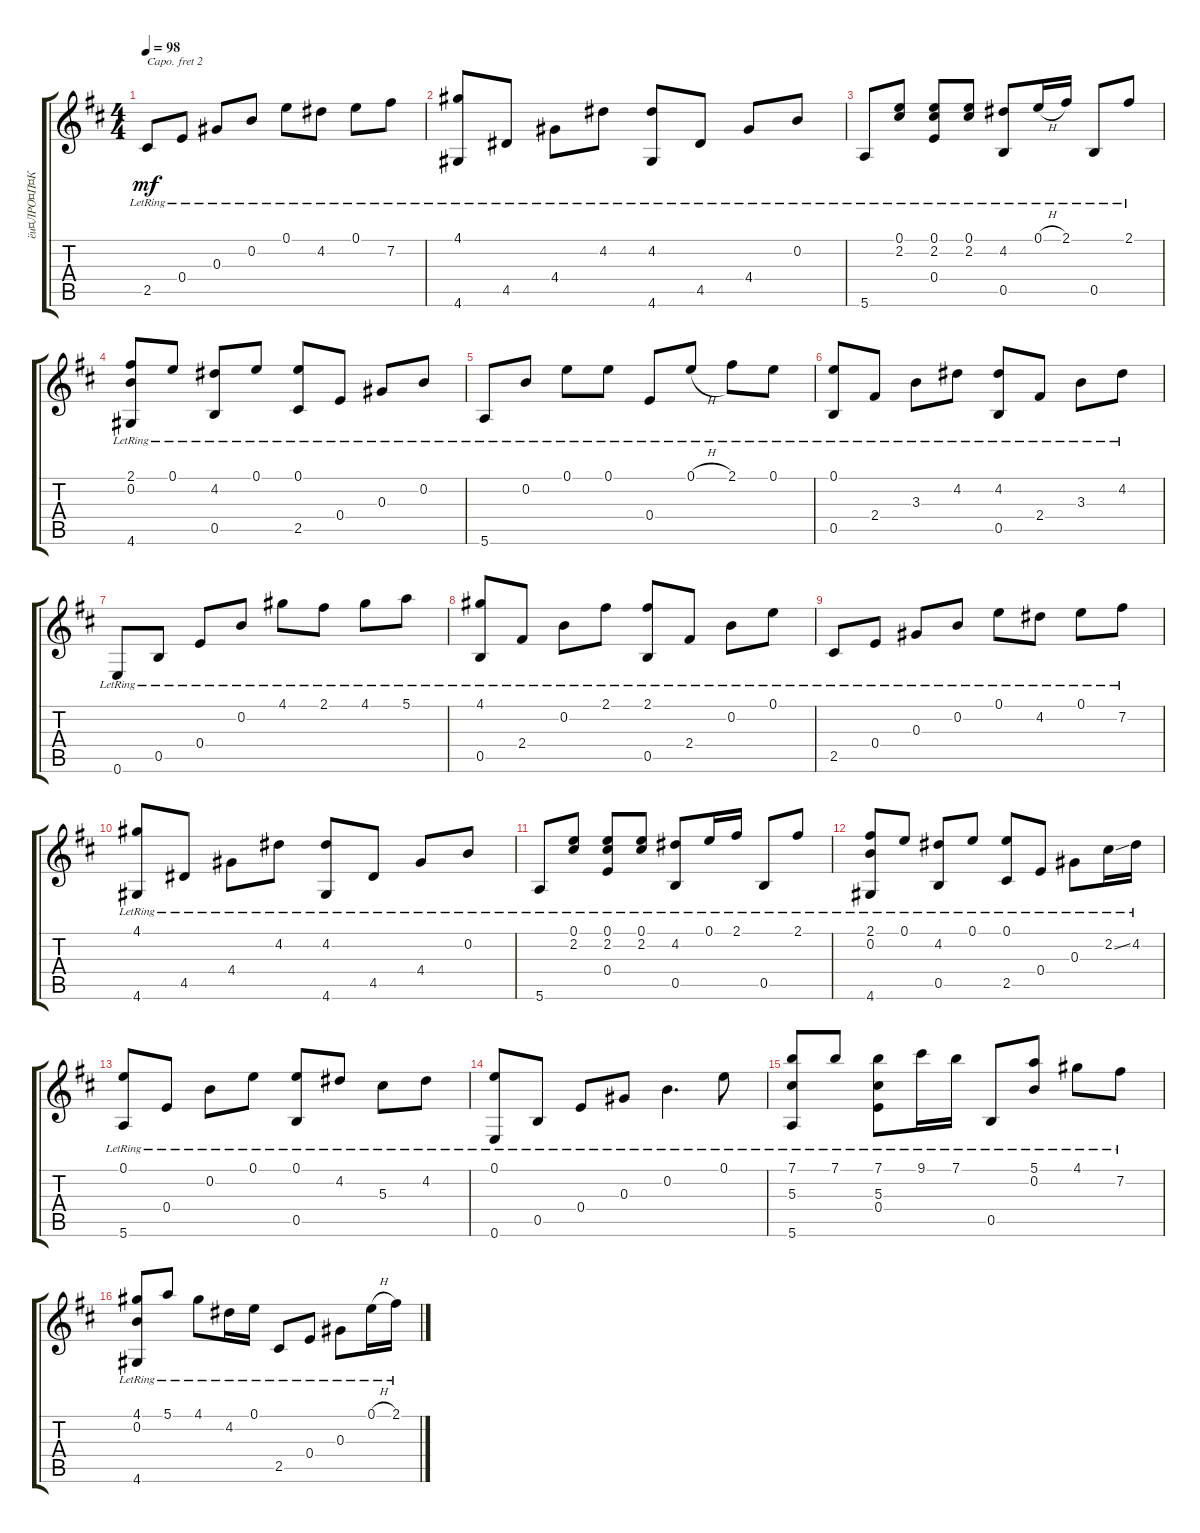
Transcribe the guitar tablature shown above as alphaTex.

\track ("ёи¤ЛРО¤П¤К¤¤¤±¤м¤Й" "ёи¤ЛРО¤П¤К") {instrument acousticguitarsteel}
\staff {score tabs}
\capo 2
\tuning (D4 A3 Gb3 D3 A2 D2) {hide}
\ts (4 4)
\tempo 98
\clef g2
\ks d
2.5{lr}.8{dy mf} 0.4{lr}.8 0.3{lr}.8 0.2{lr}.8 0.1{lr}.8 4.2{lr}.8 0.1{lr}.8 7.2{lr}.8 |
(4.1{lr} 4.6{lr}).8 4.5{lr}.8 4.4{lr}.8 4.2{lr}.8 (4.2{lr} 4.6{lr}).8 4.5{lr}.8 4.4{lr}.8 0.2{lr}.8 |
5.6{lr}.8 (0.1{lr} 2.2{lr}).8 (0.1{lr} 2.2{lr} 0.4{lr}).8 (0.1{lr} 2.2{lr}).8 (4.2{lr} 0.5{lr}).8 0.1{h lr}.16 2.1{lr}.16 0.5{lr}.8 2.1{lr}.8 |
(2.1{lr} 0.2{lr} 4.6{lr}).8 0.1{lr}.8 (4.2{lr} 0.5{lr}).8 0.1{lr}.8 (0.1{lr} 2.5{lr}).8 0.4{lr}.8 0.3{lr}.8 0.2{lr}.8 |
5.6{lr}.8 0.2{lr}.8 0.1{lr}.8 0.1{lr}.8 0.4{lr}.8 0.1{h lr}.8 2.1{lr}.8 0.1{lr}.8 |
(0.1{lr} 0.5{lr}).8 2.4{lr}.8 3.3{lr}.8 4.2{lr}.8 (4.2{lr} 0.5{lr}).8 2.4{lr}.8 3.3{lr}.8 4.2{lr}.8 |
0.6{lr}.8 0.5{lr}.8 0.4{lr}.8 0.2{lr}.8 4.1{lr}.8 2.1{lr}.8 4.1{lr}.8 5.1{lr}.8 |
(4.1{lr} 0.5{lr}).8 2.4{lr}.8 0.2{lr}.8 2.1{lr}.8 (2.1{lr} 0.5{lr}).8 2.4{lr}.8 0.2{lr}.8 0.1{lr}.8 |
2.5{lr}.8 0.4{lr}.8 0.3{lr}.8 0.2{lr}.8 0.1{lr}.8 4.2{lr}.8 0.1{lr}.8 7.2{lr}.8 |
(4.1{lr} 4.6{lr}).8 4.5{lr}.8 4.4{lr}.8 4.2{lr}.8 (4.2{lr} 4.6{lr}).8 4.5{lr}.8 4.4{lr}.8 0.2{lr}.8 |
5.6{lr}.8 (0.1{lr} 2.2{lr}).8 (0.1{lr} 2.2{lr} 0.4{lr}).8 (0.1{lr} 2.2{lr}).8 (4.2{lr} 0.5{lr}).8 0.1{lr}.16 2.1{lr}.16 0.5{lr}.8 2.1{lr}.8 |
(2.1{lr} 0.2{lr} 4.6{lr}).8 0.1{lr}.8 (4.2{lr} 0.5{lr}).8 0.1{lr}.8 (0.1{lr} 2.5{lr}).8 0.4{lr}.8 0.3{lr}.8 2.2{ss lr}.16 4.2{lr}.16 |
(0.1{lr} 5.6{lr}).8 0.4{lr}.8 0.2{lr}.8 0.1{lr}.8 (0.1{lr} 0.5{lr}).8 4.2{lr}.8 5.3{lr}.8 4.2{lr}.8 |
(0.1{lr} 0.6{lr}).8 0.5{lr}.8 0.4{lr}.8 0.3{lr}.8 0.2{lr}.4{d} 0.1{lr}.8 |
(7.1{lr} 5.3{lr} 5.6{lr}).8 7.1{lr}.8 (7.1{lr} 5.3{lr} 0.4{lr}).8 9.1{lr}.16 7.1{lr}.16 0.5{lr}.8 (5.1{lr} 0.2{lr}).8 4.1{lr}.8 7.2{lr}.8 |
(4.1{lr} 0.2{lr} 4.6{lr}).8 5.1{lr}.8 4.1{lr}.8 4.2{lr}.16 0.1{lr}.16 2.5{lr}.8 0.4{lr}.8 0.3{lr}.8 0.1{h lr}.16 2.1{lr}.16
